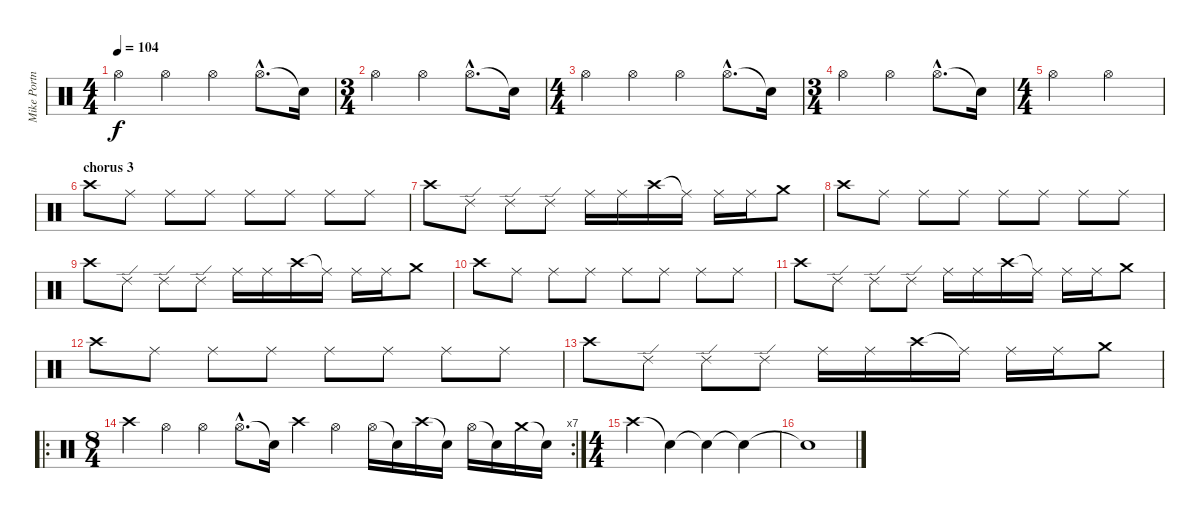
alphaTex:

\track ("Mike Portnoy 2" "Mike Portn") {instrument percussion}
\staff {score}
\articulation defaults
\ts (4 4)
\tempo 104
\clef neutral
\ks c "Hi-Hat (open)".4{dy f} "Hi-Hat (open)".4 "Hi-Hat (open)".4 "Hi-Hat (open)"{hac}.8{d} "Snare (hit)"{t}.16
|
\ts (3 4)
"Hi-Hat (open)".4 "Hi-Hat (open)".4 "Hi-Hat (open)"{hac}.8{d} "Snare (hit)"{t}.16 |
\ts (4 4)
"Hi-Hat (open)".4 "Hi-Hat (open)".4 "Hi-Hat (open)".4 "Hi-Hat (open)"{hac}.8{d} "Snare (hit)"{t}.16 |
\ts (3 4)
"Hi-Hat (open)".4 "Hi-Hat (open)".4 "Hi-Hat (open)"{hac}.8{d} "Snare (hit)"{t}.16 |
\ts (4 4)
"Hi-Hat (open)".2 "Hi-Hat (open)".2 |
\section ("" "chorus 3")
"Crash high (hit)".8 "Ride (middle)".8 "Ride (middle)".8 "Ride (middle)".8 "Ride (middle)".8 "Ride (middle)".8 "Ride (middle)".8 "Ride (middle)".8 |
"Crash high (hit)".8 "Ride (edge) 2".8 "Ride (edge) 2".8 "Ride (edge) 2".8 "Ride (middle)".16 "Ride (middle)".16 "Crash high (hit)".16 "Ride (middle)"{t}.16 "Ride (middle)".16 "Ride (middle)".16 "Crash medium (hit)".8 |
"Crash high (hit)".8 "Ride (middle)".8 "Ride (middle)".8 "Ride (middle)".8 "Ride (middle)".8 "Ride (middle)".8 "Ride (middle)".8 "Ride (middle)".8 |
"Crash high (hit)".8 "Ride (edge) 2".8 "Ride (edge) 2".8 "Ride (edge) 2".8 "Ride (middle)".16 "Ride (middle)".16 "Crash high (hit)".16 "Ride (middle)"{t}.16 "Ride (middle)".16 "Ride (middle)".16 "Crash medium (hit)".8 |
"Crash high (hit)".8 "Ride (middle)".8 "Ride (middle)".8 "Ride (middle)".8 "Ride (middle)".8 "Ride (middle)".8 "Ride (middle)".8 "Ride (middle)".8 |
"Crash high (hit)".8 "Ride (edge) 2".8 "Ride (edge) 2".8 "Ride (edge) 2".8 "Ride (middle)".16 "Ride (middle)".16 "Crash high (hit)".16 "Ride (middle)"{t}.16 "Ride (middle)".16 "Ride (middle)".16 "Crash medium (hit)".8 |
"Crash high (hit)".8 "Ride (middle)".8 "Ride (middle)".8 "Ride (middle)".8 "Ride (middle)".8 "Ride (middle)".8 "Ride (middle)".8 "Ride (middle)".8 |
"Crash high (hit)".8 "Ride (edge) 2".8 "Ride (edge) 2".8 "Ride (edge) 2".8 "Ride (middle)".16 "Ride (middle)".16 "Crash high (hit)".16 "Ride (middle)"{t}.16 "Ride (middle)".16 "Ride (middle)".16 "Crash medium (hit)".8 |
\ro
\rc 7
\ts (8 4)
"Crash high (hit)".4 "Hi-Hat (open)".4 "Hi-Hat (open)".4 "Hi-Hat (open)"{hac}.8{d} "Snare (hit)"{t}.16 "Crash high (hit)".4 "Hi-Hat (open)".4 "Hi-Hat (open)".16 "Snare (hit)"{t}.16 "Crash high (hit)".16 "Snare (hit)"{t}.16 "Hi-Hat (open)".16 "Snare (hit)"{t}.16 "Crash medium (hit)".16 "Snare (hit)"{t}.16 |
\ts (4 4)
"Crash high (hit)".4 "Snare (hit)"{t}.4 "Snare (hit)"{t}.4 "Snare (hit)"{t}.4 |
"Snare (hit)"{t}.1
